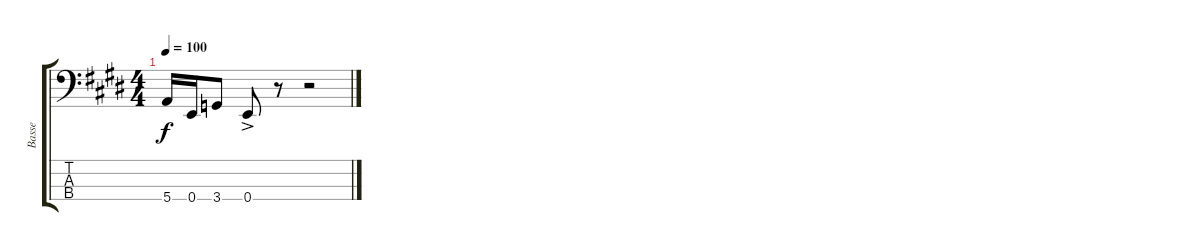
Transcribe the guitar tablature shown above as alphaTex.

\track ("Basse" "Basse") {instrument electricbassfinger}
\staff {score tabs}
\tuning (G2 D2 A1 E1) {hide}
\ts (4 4)
\tempo 100
\clef f4
\ks e
5.4{t}.16{dy f} 0.4.16 3.4.8 0.4{ac}.8 r.8 r.2
